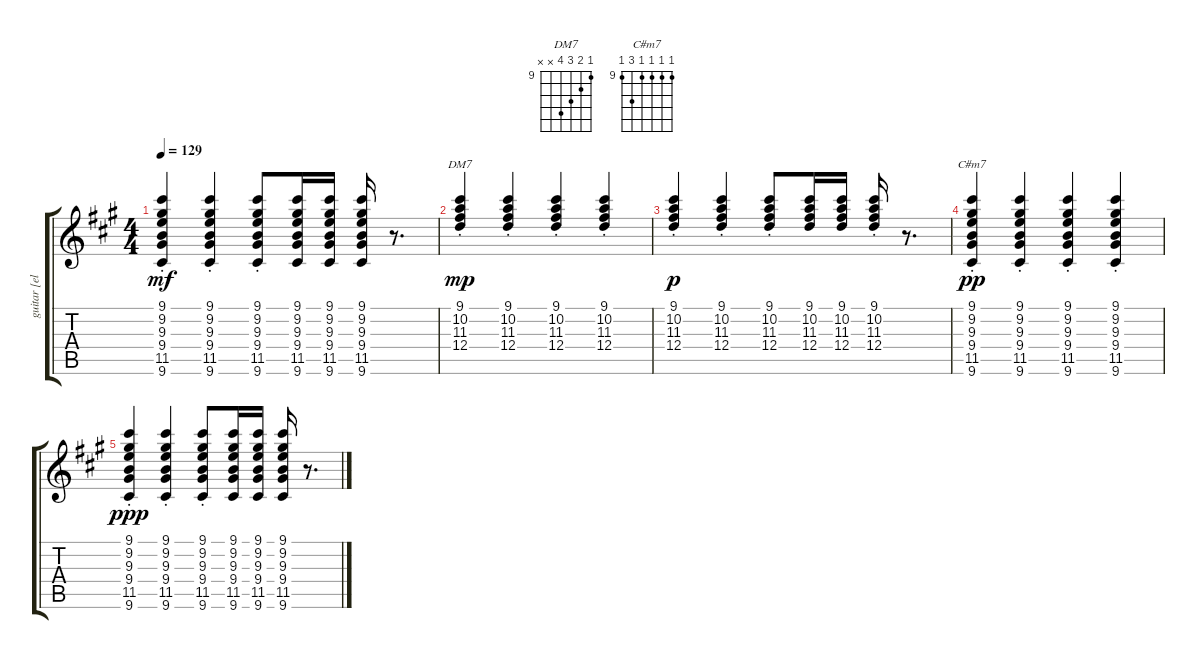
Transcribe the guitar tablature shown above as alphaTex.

\track ("guitar [electric]" "guitar [el") {instrument acousticguitarsteel}
\staff {score tabs}
\tuning (E4 B3 G3 D3 A2 E2) {hide}
\chord ("DM7" 9 10 11 12 x x) {firstfret 9}
\chord ("C#m7" 9 9 9 9 11 9) {firstfret 9}
\ts (4 4)
\tempo 129
\clef g2
\ks a
(9.1{st} 9.2{st} 9.3{st} 9.4{st} 11.5{st} 9.6{st}).4{dy mf beam Up} (9.1{st} 9.2{st} 9.3{st} 9.4{st} 11.5{st} 9.6{st}).4{beam Up} (9.1{st} 9.2{st} 9.3{st} 9.4{st} 11.5{st} 9.6{st}).8{beam Up} (9.1 9.2 9.3 9.4 11.5 9.6).16{beam Up} (9.1 9.2 9.3 9.4 11.5 9.6).16{beam Up} (9.1 9.2 9.3 9.4 11.5 9.6).16{beam Up} r.8{d} |
(9.1{st} 10.2{st} 11.3{st} 12.4{st}).4{ch "DM7" dy mp beam Up} (9.1{st} 10.2{st} 11.3{st} 12.4{st}).4{beam Up} (9.1{st} 10.2{st} 11.3{st} 12.4{st}).4{beam Up} (9.1{st} 10.2{st} 11.3{st} 12.4{st}).4{beam Up} |
(9.1{st} 10.2{st} 11.3{st} 12.4{st}).4{dy p beam Up} (9.1{st} 10.2{st} 11.3{st} 12.4{st}).4{beam Up} (9.1{st} 10.2{st} 11.3{st} 12.4{st}).8{beam Up} (9.1 10.2 11.3 12.4).16{beam Up} (9.1 10.2 11.3 12.4).16{beam Up} (9.1 10.2 11.3 12.4{st}).16{beam Up} r.8{d} |
(9.1{st} 9.2{st} 9.3{st} 9.4{st} 11.5{st} 9.6{st}).4{ch "C#m7" dy pp beam Up} (9.1{st} 9.2{st} 9.3{st} 9.4{st} 11.5{st} 9.6{st}).4{beam Up} (9.1{st} 9.2{st} 9.3{st} 9.4{st} 11.5{st} 9.6{st}).4{beam Up} (9.1{st} 9.2{st} 9.3{st} 9.4{st} 11.5{st} 9.6{st}).4{beam Up} |
(9.1{st} 9.2{st} 9.3{st} 9.4{st} 11.5{st} 9.6{st}).4{dy ppp beam Up} (9.1{st} 9.2{st} 9.3{st} 9.4{st} 11.5{st} 9.6{st}).4{beam Up} (9.1{st} 9.2{st} 9.3{st} 9.4{st} 11.5{st} 9.6{st}).8{beam Up} (9.1 9.2 9.3 9.4 11.5 9.6).16{beam Up} (9.1 9.2 9.3 9.4 11.5 9.6).16{beam Up} (9.1 9.2 9.3 9.4 11.5 9.6).16{beam Up} r.8{d}
